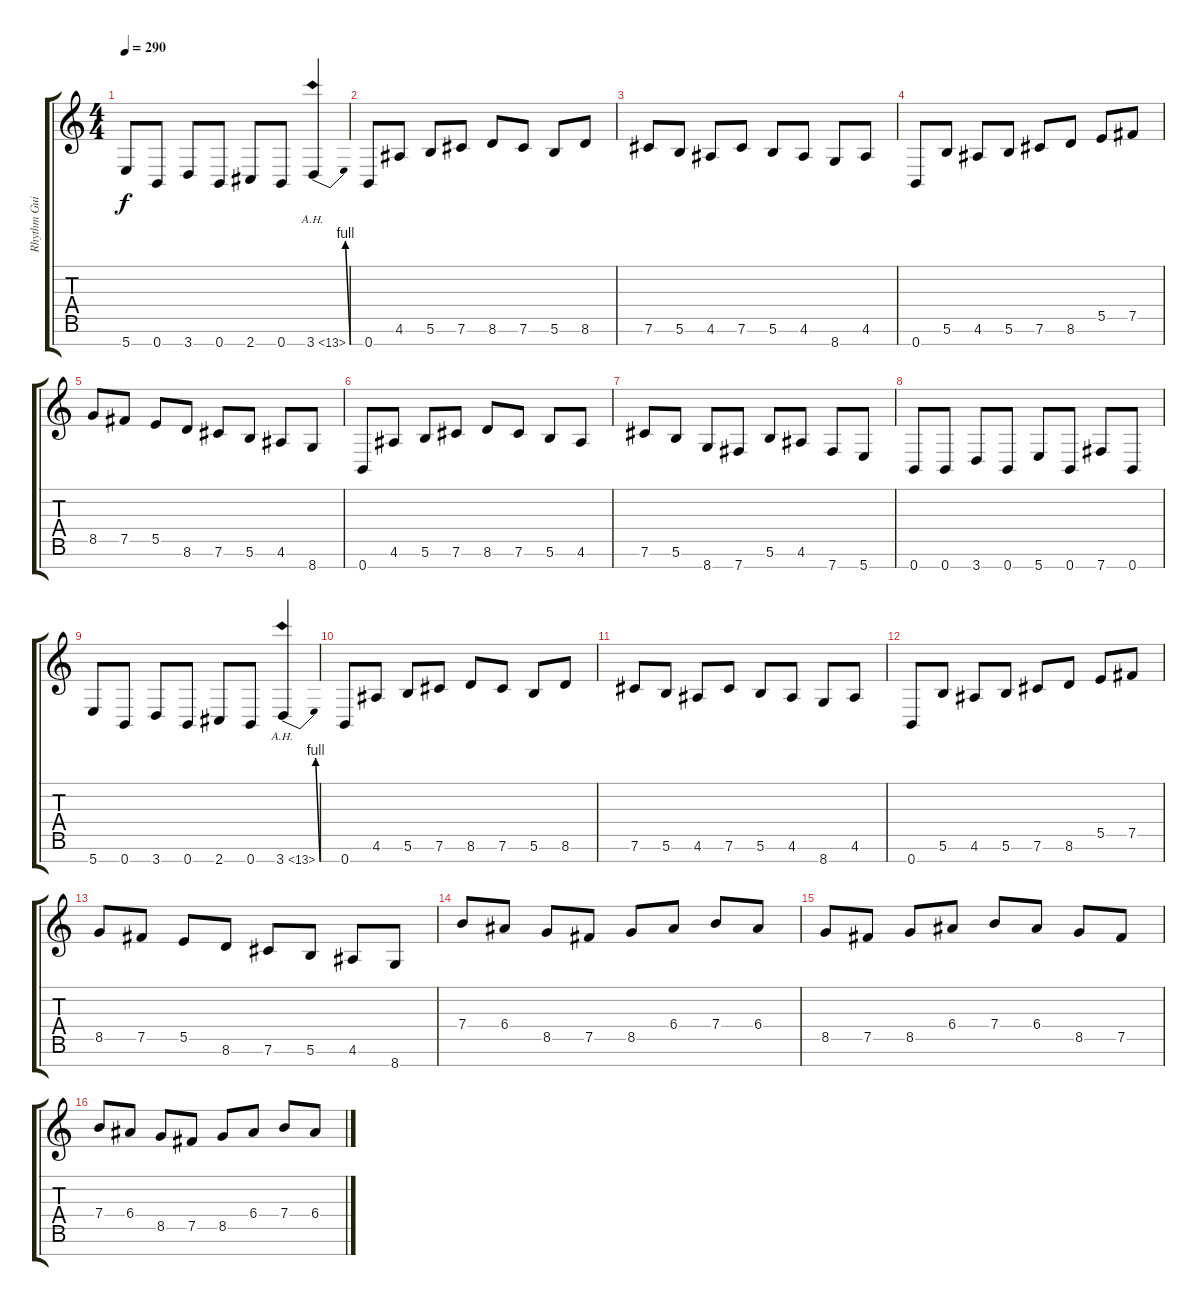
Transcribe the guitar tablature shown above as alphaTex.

\track ("Rhythm Guitar (Ben Orum)" "Rhythm Gui") {instrument distortionguitar}
\staff {score tabs}
\tuning (Gb4 Db4 Ab3 E3 B2 Gb2 B1) {hide}
\ts (4 4)
\tempo 290
\clef g2
\ks c
5.7.8{dy f} 0.7.8 3.7.8 0.7.8 2.7.8 0.7.8 3.7{be (bend 0 0 60 4) ah 10}.4 |
0.7.8 4.6.8 5.6.8 7.6.8 8.6.8 7.6.8 5.6.8 8.6.8 |
7.6.8 5.6.8 4.6.8 7.6.8 5.6.8 4.6.8 8.7.8 4.6.8 |
0.7.8 5.6.8 4.6.8 5.6.8 7.6.8 8.6.8 5.5.8 7.5.8 |
8.5.8 7.5.8 5.5.8 8.6.8 7.6.8 5.6.8 4.6.8 8.7.8 |
0.7.8 4.6.8 5.6.8 7.6.8 8.6.8 7.6.8 5.6.8 4.6.8 |
7.6.8 5.6.8 8.7.8 7.7.8 5.6.8 4.6.8 7.7.8 5.7.8 |
0.7.8 0.7.8 3.7.8 0.7.8 5.7.8 0.7.8 7.7.8 0.7.8 |
5.7.8 0.7.8 3.7.8 0.7.8 2.7.8 0.7.8 3.7{be (bend 0 0 60 4) ah 10}.4 |
0.7.8 4.6.8 5.6.8 7.6.8 8.6.8 7.6.8 5.6.8 8.6.8 |
7.6.8 5.6.8 4.6.8 7.6.8 5.6.8 4.6.8 8.7.8 4.6.8 |
0.7.8 5.6.8 4.6.8 5.6.8 7.6.8 8.6.8 5.5.8 7.5.8 |
8.5.8 7.5.8 5.5.8 8.6.8 7.6.8 5.6.8 4.6.8 8.7.8 |
7.4.8 6.4.8 8.5.8 7.5.8 8.5.8 6.4.8 7.4.8 6.4.8 |
8.5.8 7.5.8 8.5.8 6.4.8 7.4.8 6.4.8 8.5.8 7.5.8 |
7.4.8 6.4.8 8.5.8 7.5.8 8.5.8 6.4.8 7.4.8 6.4.8
